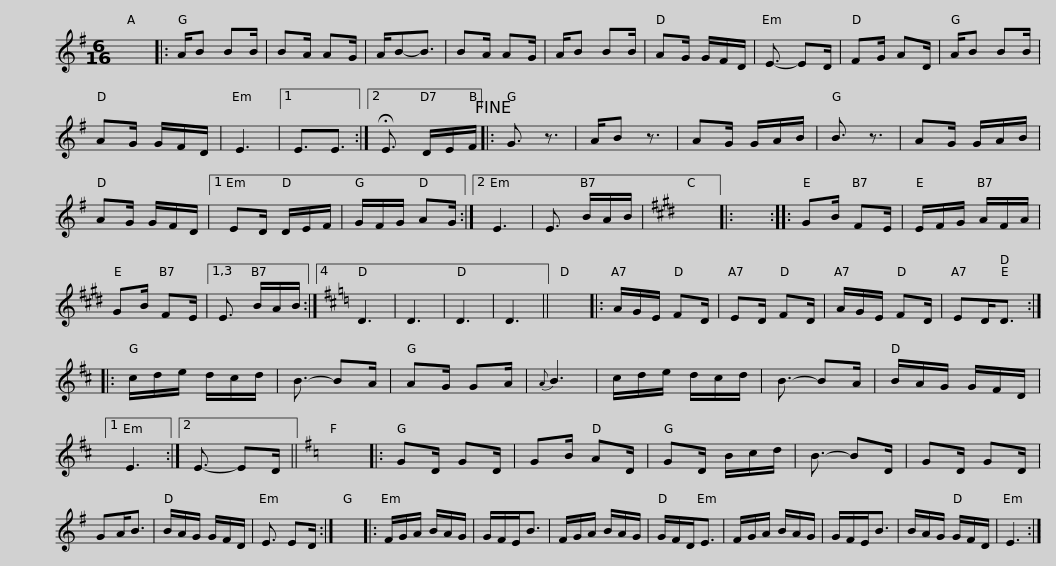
X:1
L:1/8
M:6/16
I:linebreak $
K:Emin
V:1 treble
V:1
 x3 |: A/B BB/ | BA/ AG/ | A/B-B3/2 | BA/ AG/ | %5
 A/B BB/ | AG/ G/F/D/ | E3/2- ED/ | FG/ AD/ | A/B BB/ | %10
 AG/ G/F/D/ |$ E3 |1 E3/2E3/2 :|2 !fermata!E3/2 D/E/F/!fine! |: G3/2 z3/2 | %15
 A/B z3/2 | AG/ G/A/B/ | B3/2 z3/2 | AG/ G/A/B/ | AG/ G/F/D/ |1 %20
 ED/ D/E/F/ |$ G/F/G/ AG/ :|2 E3 | E3/2 B/A/B/ |[K:E] x3 |: %25
 x3 :: GB/ FE/ | E/F/G/ A/F/A/ | GB/ FE/ |1,3 E3/2 B/A/B/ :|4 %30
[K:D] D3 | D3 | D3 |$ D3 || x3 |: %35
 A/G/E/ FD/ | ED/ FD/ | A/G/E/ FD/ | ED<D :: c/d/e/ d/c/d/ | %40
 B3/2- BA/ | AG/ GA/ |{A} B3 |$ c/d/e/ d/c/d/ | B3/2- BA/ | %45
 B/A/G/ G/F/D/ |1 E3 :|2 E3/2- ED/ ||[K:G] x3 |: GD/ GD/ | %50
 GB/ AD/ | GD/ B/c/d/ | B3/2- BD/ | GD/ GD/ |$ GA<B | %55
 B/A/G/ G/F/D/ | E3/2 ED/ :| x3 |: F/G/A/ B/A/G/ | G/F/E<B | %60
 F/G/A/ B/A/G/ | G/F/D<E | F/G/A/ B/A/G/ |$ G/F/E<B | B/A/G/ G/F/D/ | %65
 E3 :| %66
